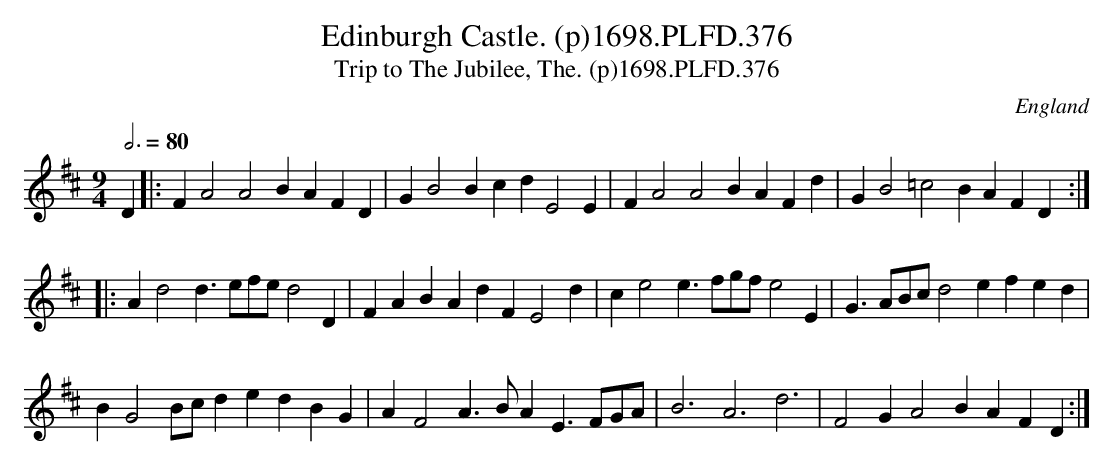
X:1
T:Edinburgh Castle. (p)1698.PLFD.376
T:Trip to The Jubilee, The. (p)1698.PLFD.376
M:9/4
L:1/4
Q:3/4=80
O:England
K:D
D |:\
FA2 A2B AFD | GB2 Bcd E2E | FA2 A2B AFd | GB2 =c2B AFD :|
|:\
Ad2 d>ef/e/ d2D | FAB AdF E2d | ce2 e>fg/f/ e2E | G>AB/c/ d2e fed |
BG2 B/c/de dBG | AF2 A>BA E>FG/A/ | B3 A3 d3 | F2G A2B AFD :|
